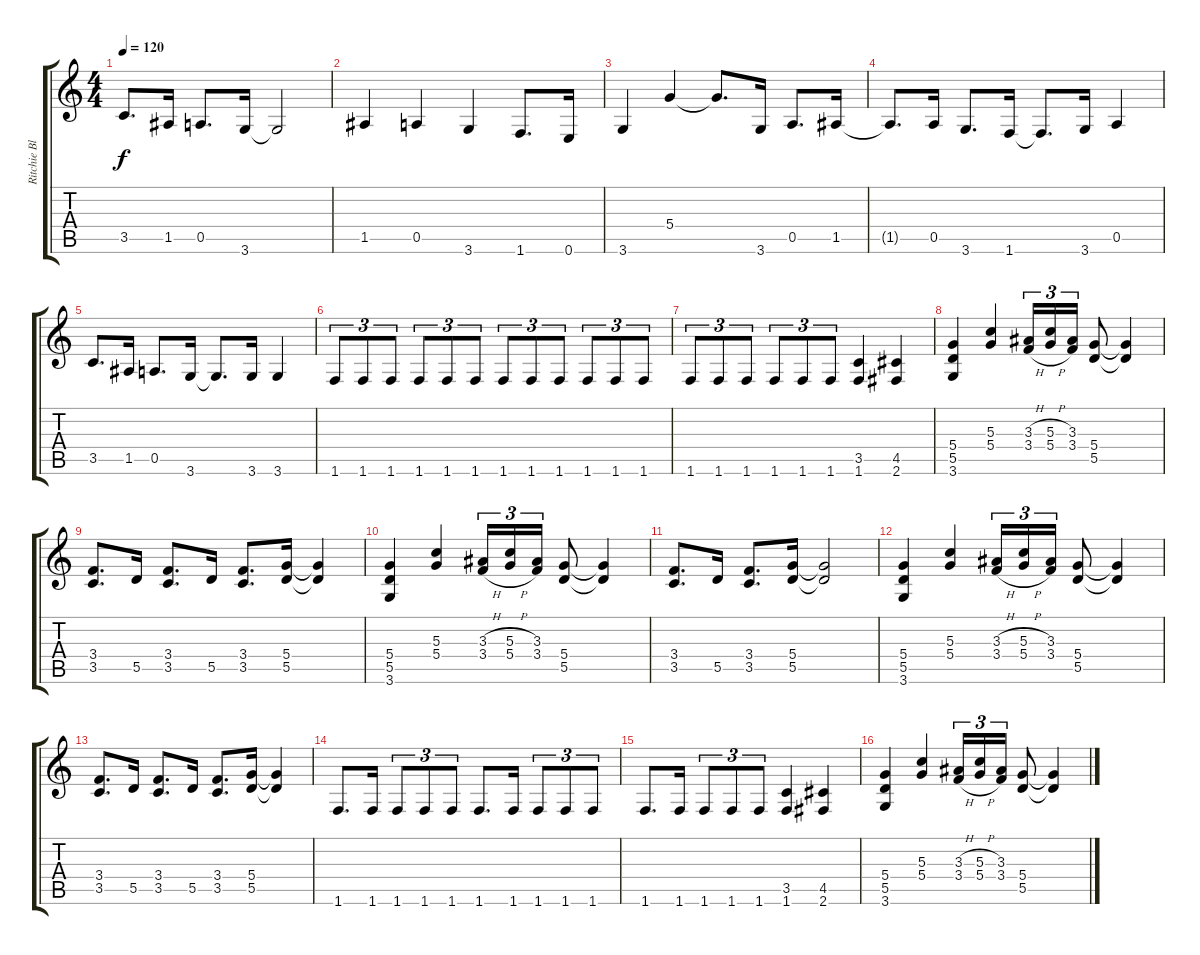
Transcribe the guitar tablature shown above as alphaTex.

\track ("Ritchie Blackmore" "Ritchie Bl") {instrument distortionguitar}
\staff {score tabs}
\tuning (E4 B3 G3 D3 A2 E2) {hide}
\ts (4 4)
\tempo 120
\clef g2
\ks c
3.5.8{d dy f} 1.5.16 0.5.8{d} 3.6.16 3.6{t}.2 |
1.5.4 0.5.4 3.6.4 1.6.8{d} 0.6.16 |
3.6.4 5.4.4 5.4{t}.8{d} 3.6.16 0.5.8{d} 1.5.16 |
1.5{t}.8{d} 0.5.16 3.6.8{d} 1.6.16 1.6{t}.8{d} 3.6.16 0.5.4 |
3.5.8{d} 1.5.16 0.5.8{d} 3.6.16 3.6{t}.8{d} 3.6.16 3.6.4 |
1.6.8{tu (3 2)} 1.6.8{tu (3 2)} 1.6.8{tu (3 2)} 1.6.8{tu (3 2)} 1.6.8{tu (3 2)} 1.6.8{tu (3 2)} 1.6.8{tu (3 2)} 1.6.8{tu (3 2)} 1.6.8{tu (3 2)} 1.6.8{tu (3 2)} 1.6.8{tu (3 2)} 1.6.8{tu (3 2)} |
1.6.8{tu (3 2)} 1.6.8{tu (3 2)} 1.6.8{tu (3 2)} 1.6.8{tu (3 2)} 1.6.8{tu (3 2)} 1.6.8{tu (3 2)} (3.5 1.6).4 (4.5 2.6).4 |
(5.4 5.5 3.6).4 (5.3 5.4).4 (3.3{h} 3.4{h}).16{tu (3 2)} (5.3{h} 5.4{h}).16{tu (3 2)} (3.3 3.4).16{tu (3 2)} (5.4 5.5).8 (5.4{t} 5.5{t}).4 |
(3.4 3.5).8{d} 5.5.16 (3.4 3.5).8{d} 5.5.16 (3.4 3.5).8{d} (5.4 5.5).16 (5.4{t} 5.5{t}).4 |
(5.4 5.5 3.6).4 (5.3 5.4).4 (3.3{h} 3.4{h}).16{tu (3 2)} (5.3{h} 5.4{h}).16{tu (3 2)} (3.3 3.4).16{tu (3 2)} (5.4 5.5).8 (5.4{t} 5.5{t}).4 |
(3.4 3.5).8{d} 5.5.16 (3.4 3.5).8{d} (5.4 5.5).16 (5.4{t} 5.5{t}).2 |
(5.4 5.5 3.6).4 (5.3 5.4).4 (3.3{h} 3.4{h}).16{tu (3 2)} (5.3{h} 5.4{h}).16{tu (3 2)} (3.3 3.4).16{tu (3 2)} (5.4 5.5).8 (5.4{t} 5.5{t}).4 |
(3.4 3.5).8{d} 5.5.16 (3.4 3.5).8{d} 5.5.16 (3.4 3.5).8{d} (5.4 5.5).16 (5.4{t} 5.5{t}).4 |
1.6.8{d} 1.6.16 1.6.8{tu (3 2)} 1.6.8{tu (3 2)} 1.6.8{tu (3 2)} 1.6.8{d} 1.6.16 1.6.8{tu (3 2)} 1.6.8{tu (3 2)} 1.6.8{tu (3 2)} |
1.6.8{d} 1.6.16 1.6.8{tu (3 2)} 1.6.8{tu (3 2)} 1.6.8{tu (3 2)} (3.5 1.6).4 (4.5 2.6).4 |
(5.4 5.5 3.6).4 (5.3 5.4).4 (3.3{h} 3.4{h}).16{tu (3 2)} (5.3{h} 5.4{h}).16{tu (3 2)} (3.3 3.4).16{tu (3 2)} (5.4 5.5).8 (5.4{t} 5.5{t}).4
